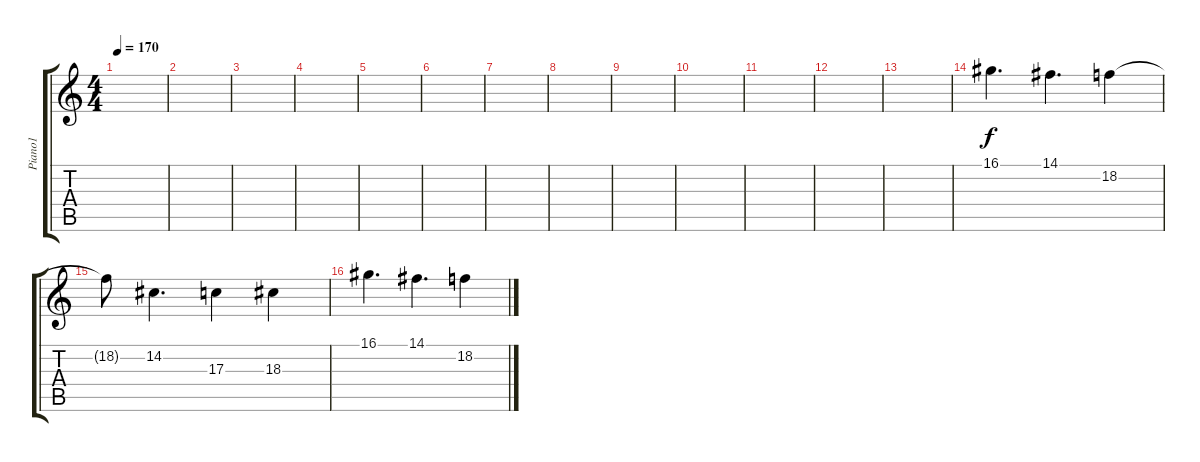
\track ("Piano1" "Piano1") {instrument electricgrandpiano}
\staff {score tabs}
\tuning (E4 B3 G3 D3 A2 E2) {hide}
\ts (4 4)
\tempo 170
\clef g2
\ks c
|
|
|
|
|
|
|
|
|
|
|
|
|
16.1.4{d instrument electricgrandpiano} 14.1.4{d} 18.2.4 |
18.2{t}.8 14.2.4{d} 17.3.4 18.3.4 |
16.1.4{d} 14.1.4{d} 18.2.4
